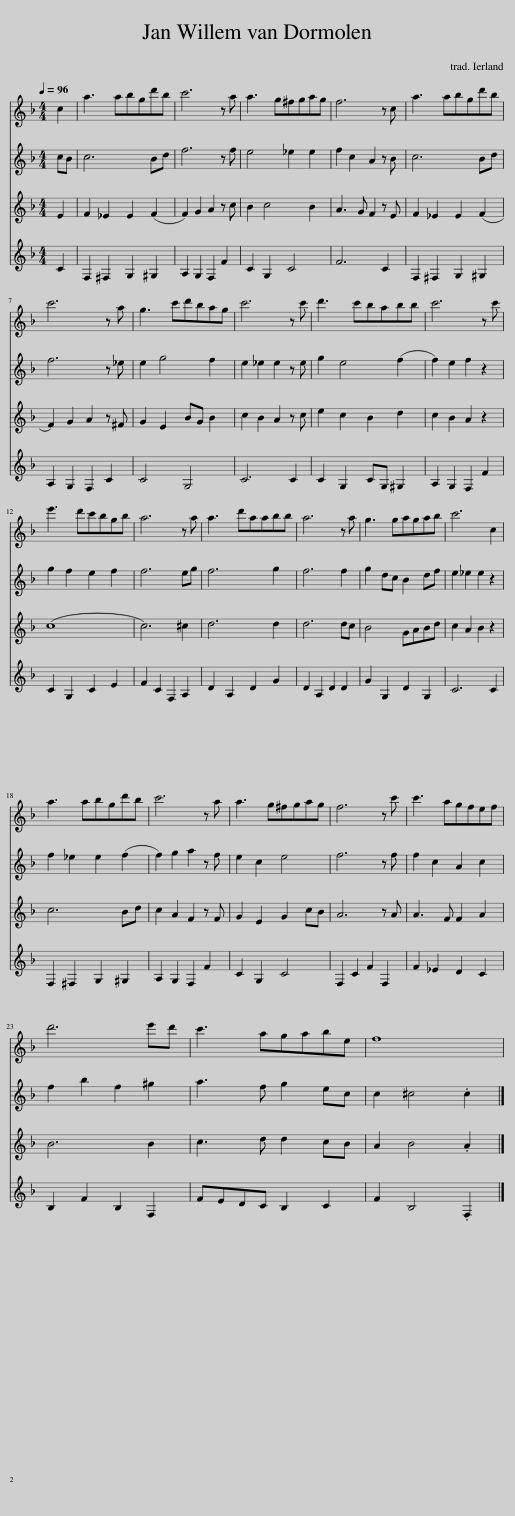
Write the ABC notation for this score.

X:1
%%score 1 2 3 4
L:1/8
Q:1/4=96
M:4/4
I:linebreak $
K:F
V:1 treble
V:2 treble
V:3 treble
V:4 treble
V:1
 c2 | a3 abgd'b | c'6 z a | a3 g^fgag | f6 z c | %5
 a3 abgd'b |$ c'6 z a | g3 c'd'bag | c'6 z c' | d'3 c'babb | %10
 c'6 z c' |$ e'3 d'c'bgb | a6 z a | a3 d'aabb | a6 z a | %15
 g3 gagab | c'6 c2 |$ a3 abgd'b | c'6 z a | a3 g^fgag | %20
 f6 z c' | c'3 agfef |$ d'6 e'd' | c'3 agabe | f8 | %25
V:2
 cB | c6 Bd | f6 z f | e4 _e2 e2 | f2 c2 A2 z B | %5
 c6 Bd |$ f6 z _e | e2 g4 f2 | e2 _e2 e2 z e | g2 e4 (f2 | %10
 f2) e2 f2 z2 |$ g2 f2 e2 f2 | f6 eg | f6 g2 | f6 f2 | %15
 g2 dc B2 df | e2 _e2 e2 z2 |$ f2 _e2 e2 (f2 | f2) g2 a2 z f | e2 c2 e4 | %20
 f6 z f | f2 c2 A2 c2 |$ f2 b2 f2 ^g2 | a3 f g2 ec | c2 ^c4 .c2 | %25
V:3
 E2 | F2 _E2 E2 (F2 | F2) G2 A2 z c | B2 c4 B2 | A3 G F2 z E | %5
 F2 _E2 E2 (F2 |$ F2) G2 A2 z ^F | G2 E2 BG B2 | c2 B2 A2 z c | e2 c2 B2 d2 | %10
 c2 B2 A2 z2 |$ (c8 | c6) ^c2 | d6 d2 | d6 dc | %15
 B4 GABd | c2 A2 B2 z2 |$ c6 Bd | c2 A2 F2 z F | G2 E2 G2 cB | %20
 A6 z A | A3 F F2 A2 |$ B6 B2 | c3 d d2 cB | A2 B4 .A2 | %25
V:4
 C2 | F,2 ^F,2 G,2 ^G,2 | A,2 G,2 F,2 F2 | C2 G,2 C4 | F6 C2 | %5
 F,2 ^F,2 G,2 ^G,2 |$ A,2 G,2 F,2 C2 | C4 G,4 | C6 C2 | C2 G,2 CG, ^G,2 | %10
 A,2 G,2 F,2 F2 |$ C2 G,2 C2 E2 | F2 C2 F,2 A,2 | D2 A,2 D2 G2 | D2 A,2 D2 D2 | %15
 G2 G,2 D2 G,2 | C6 C2 |$ F,2 ^F,2 G,2 ^G,2 | A,2 G,2 F,2 F2 | C2 G,2 C4 | %20
 F,2 C2 F2 F,2 | F2 _E2 D2 C2 |$ B,2 F2 B,2 F,2 | FEDC B,2 C2 | F2 B,4 .F,2 | %25
